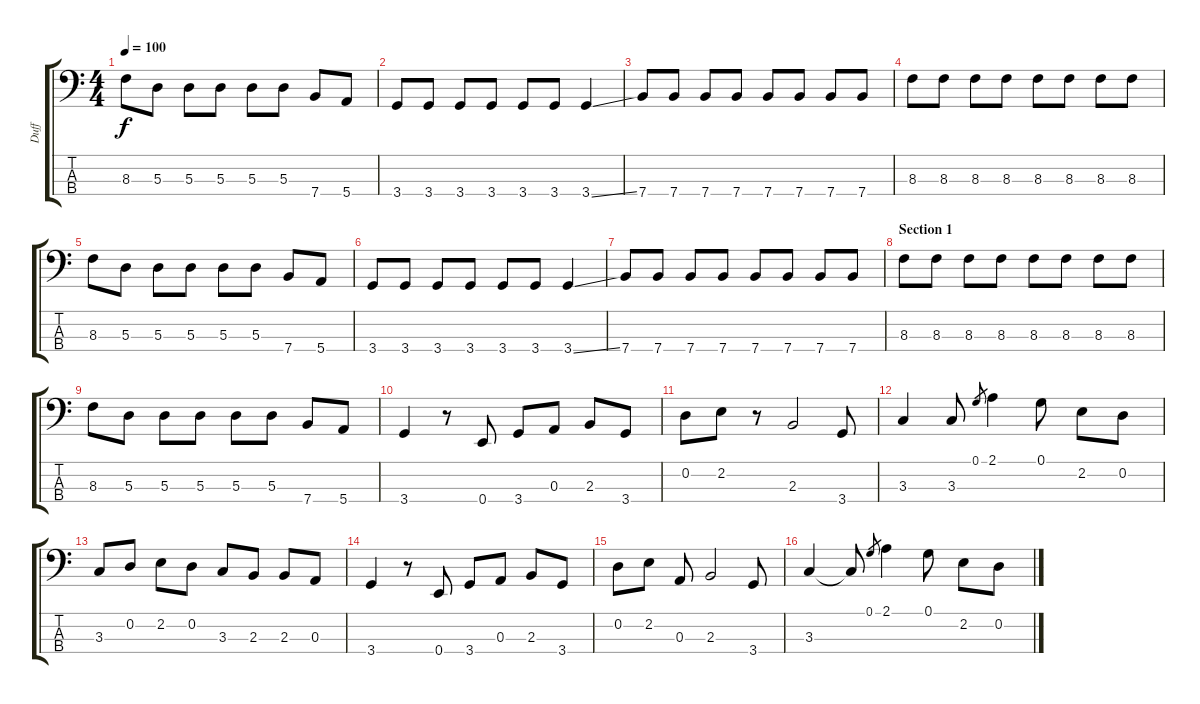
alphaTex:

\track ("Duff" "Duff") {instrument electricbasspick}
\staff {score tabs}
\tuning (G2 D2 A1 E1) {hide}
\ts (4 4)
\tempo 100
\clef f4
\ks c
8.3.8{dy f} 5.3.8 5.3.8 5.3.8 5.3.8 5.3.8 7.4.8 5.4.8 |
3.4.8 3.4.8 3.4.8 3.4.8 3.4.8 3.4.8 3.4{ss}.4 |
7.4.8 7.4.8 7.4.8 7.4.8 7.4.8 7.4.8 7.4.8 7.4.8 |
8.3.8 8.3.8 8.3.8 8.3.8 8.3.8 8.3.8 8.3.8 8.3.8 |
8.3.8 5.3.8 5.3.8 5.3.8 5.3.8 5.3.8 7.4.8 5.4.8 |
3.4.8 3.4.8 3.4.8 3.4.8 3.4.8 3.4.8 3.4{ss}.4 |
7.4.8 7.4.8 7.4.8 7.4.8 7.4.8 7.4.8 7.4.8 7.4.8 |
\section ("" "Section 1")
8.3.8 8.3.8 8.3.8 8.3.8 8.3.8 8.3.8 8.3.8 8.3.8 |
8.3.8 5.3.8 5.3.8 5.3.8 5.3.8 5.3.8 7.4.8 5.4.8 |
3.4.4 r.8 0.4.8 3.4.8 0.3.8 2.3.8 3.4.8 |
0.2.8 2.2.8 r.8 2.3.2 3.4.8 |
3.3.4 3.3.8 0.1.8{gr} 2.1.4 0.1.8 2.2.8 0.2.8 |
3.3.8 0.2.8 2.2.8 0.2.8 3.3.8 2.3.8 2.3.8 0.3.8 |
3.4.4 r.8 0.4.8 3.4.8 0.3.8 2.3.8 3.4.8 |
0.2.8 2.2.8 0.3.8 2.3.2 3.4.8 |
3.3.4 3.3{t}.8 0.1.8{gr} 2.1.4 0.1.8 2.2.8 0.2.8
